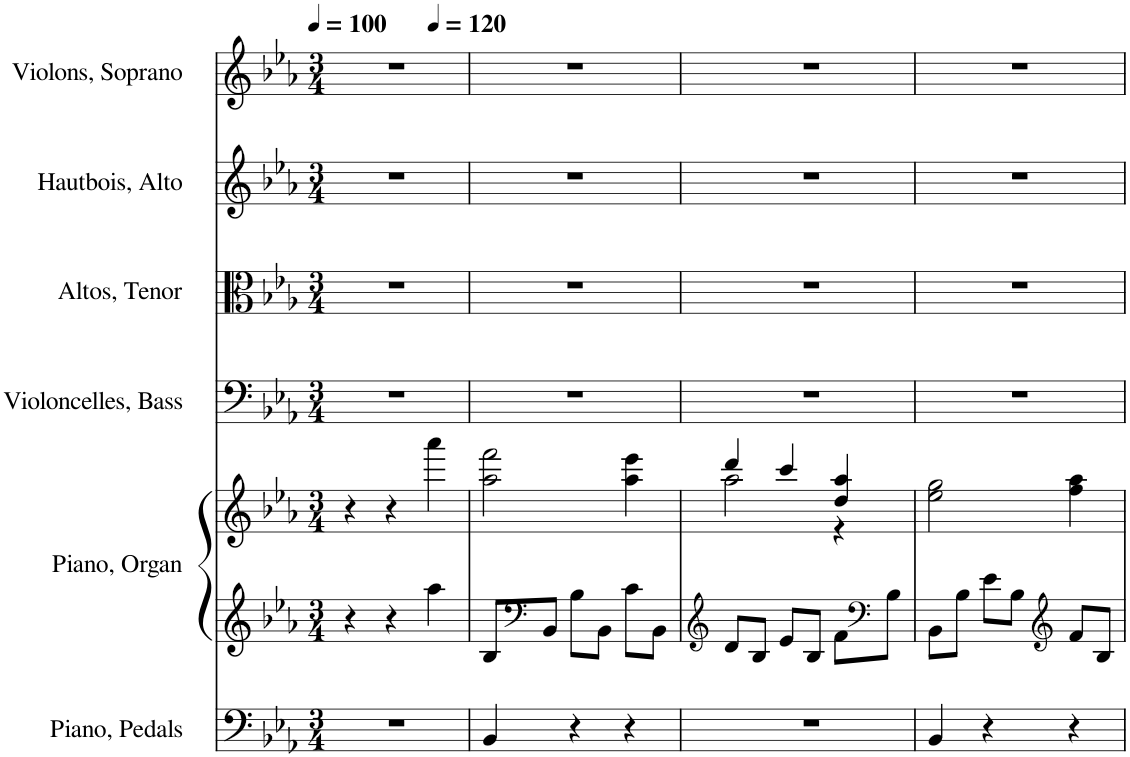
**kern	**kern	**kern	**kern	**kern	**kern	**kern
*part6	*part5	*part5	*part4	*part3	*part2	*part1
*staff7	*staff6	*staff5	*staff4	*staff3	*staff2	*staff1
*I"Piano, Pedals	*I"Piano, Organ	*	*I"Violoncelles, Bass	*I"Altos, Tenor	*I"Hautbois, Alto	*I"Violons, Soprano
*I'Pia.	*I'Pia.	*	*I'Vlcs	*I'Alt.	*I'Htbs.	*I'Vlns.
*clefF4	*clefG2	*clefG2	*clefF4	*clefC3	*clefG2	*clefG2
*k[b-e-a-]	*k[b-e-a-]	*k[b-e-a-]	*k[b-e-a-]	*k[b-e-a-]	*k[b-e-a-]	*k[b-e-a-]
*M3/4	*M3/4	*M3/4	*M3/4	*M3/4	*M3/4	*M3/4
*MM100	*MM100	*MM100	*MM100	*MM100	*MM100	*MM100
=1	=1	=1	=1	=1	=1	=1
*	*	*	*	*	*	*^
2.r	4r	4r	2.r	2.r	2.r	2.r	2ryy
.	4r	4r	.	.	.	.	.
*	*	*	*	*	*	*MM120	*
.	4aa-\	4aaa-\	.	.	.	.	4ryy
*	*	*	*	*	*	*v	*v
=2	=2	=2	=2	=2	=2	=2
4BB-/	8B-/L	2aa-\ 2fff\	2.r	2.r	2.r	2.r
*	*clefF4	*	*	*	*	*
.	8BB-/J	.	.	.	.	.
4r	8B-\L	.	.	.	.	.
.	8BB-\J	.	.	.	.	.
4r	8c\L	4aa-\ 4eee-\	.	.	.	.
.	8BB-\J	.	.	.	.	.
=3	=3	=3	=3	=3	=3	=3
*	*clefG2	*	*	*	*	*
*	*	*^	*	*	*	*
2.r	8d/L	4ddd/	2aa-\	2.r	2.r	2.r	2.r
.	8B-/J	.	.	.	.	.	.
.	8e-/L	4ccc/	.	.	.	.	.
.	8B-/J	.	.	.	.	.	.
.	8f\L	4dd/ 4aa-/	4r	.	.	.	.
*	*clefF4	*	*	*	*	*	*
.	8B-\J	.	.	.	.	.	.
*	*	*v	*v	*	*	*	*
=4	=4	=4	=4	=4	=4	=4
4BB-/	8BB-\L	2ee-\ 2gg\	2.r	2.r	2.r	2.r
.	8B-\J	.	.	.	.	.
4r	8e-\L	.	.	.	.	.
.	8B-\J	.	.	.	.	.
*	*clefG2	*	*	*	*	*
4r	8f/L	4ff\ 4aa-\	.	.	.	.
.	8B-/J	.	.	.	.	.
=	=	=	=	=	=	=
*-	*-	*-	*-	*-	*-	*-
